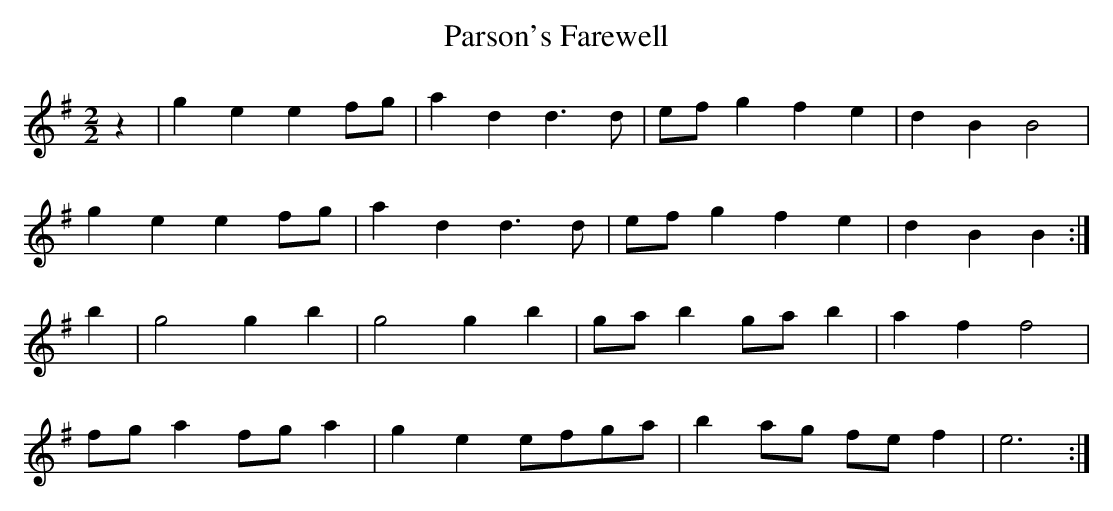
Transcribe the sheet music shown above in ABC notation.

X:1
T:Parson's Farewell
M:2/2
L:1/8
K:G
z2|g2e2e2fg|a2d2d3d|ef g2f2e2|d2B2B4|
g2e2e2fg|a2d2d3d|ef g2f2e2|d2B2B2:|
b2|g4g2b2|g4g2b2|ga b2ga b2|a2f2f4|
fg a2fg a2|g2e2efga|b2ag fe f2|e6:|
